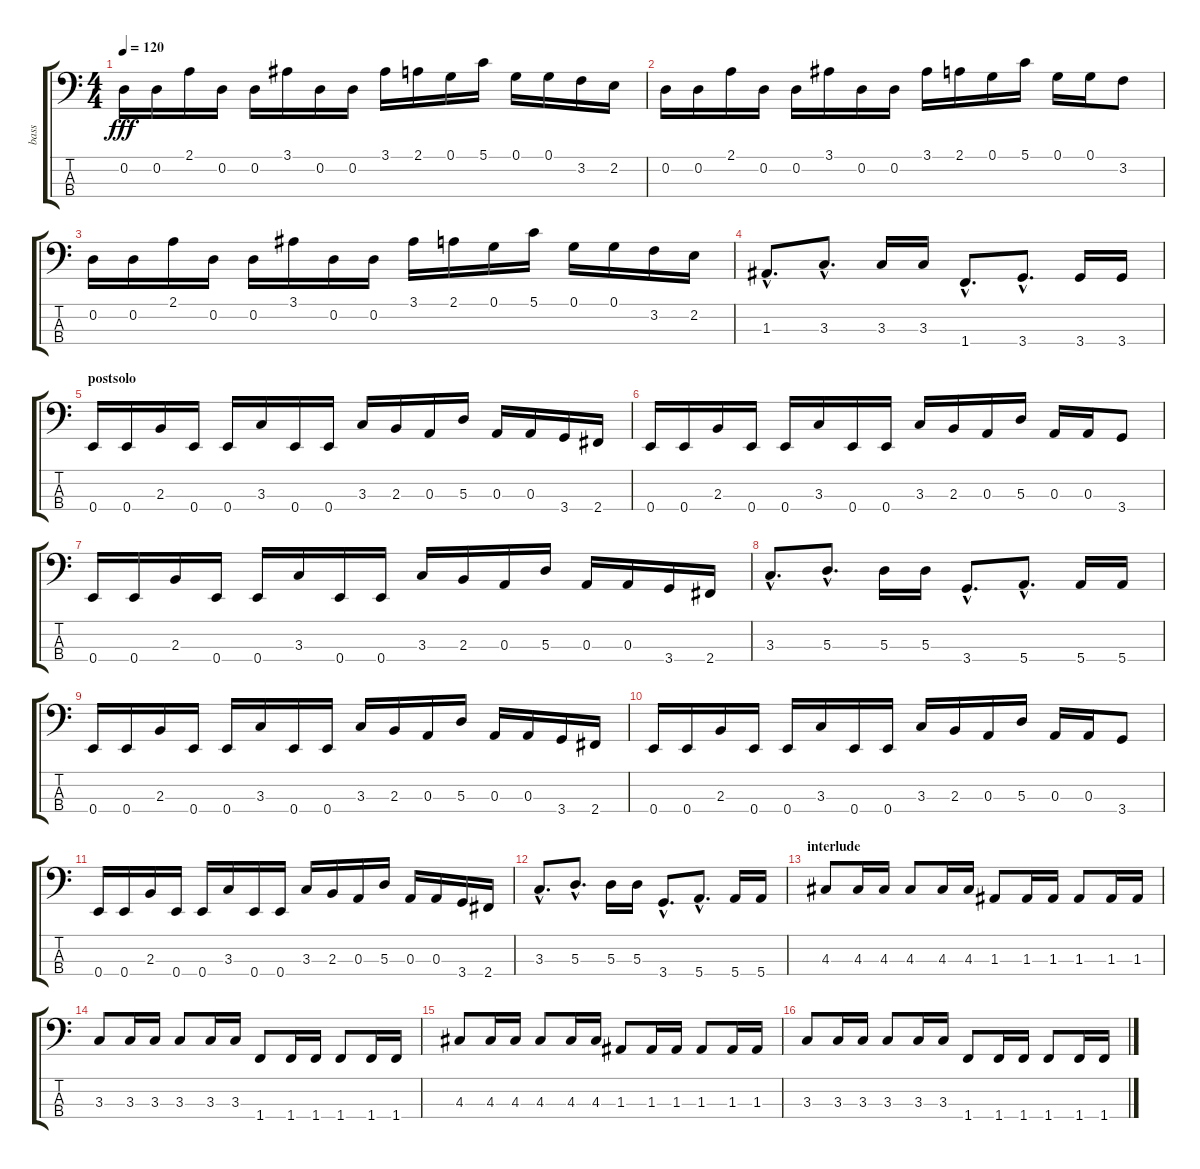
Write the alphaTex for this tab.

\track ("bass" "bass") {instrument electricbassfinger}
\staff {score tabs}
\tuning (G2 D2 A1 E1) {hide}
\ts (4 4)
\tempo 120
\clef f4
\ks c
0.2.16{dy fff} 0.2.16 2.1.16 0.2.16 0.2.16 3.1.16 0.2.16 0.2.16 3.1.16 2.1.16 0.1.16 5.1.16 0.1.16 0.1.16 3.2.16 2.2.16 |
0.2.16 0.2.16 2.1.16 0.2.16 0.2.16 3.1.16 0.2.16 0.2.16 3.1.16 2.1.16 0.1.16 5.1.16 0.1.16 0.1.16 3.2.8 |
0.2.16 0.2.16 2.1.16 0.2.16 0.2.16 3.1.16 0.2.16 0.2.16 3.1.16 2.1.16 0.1.16 5.1.16 0.1.16 0.1.16 3.2.16 2.2.16 |
1.3{hac}.8{d} 3.3{hac}.8{d} 3.3.16 3.3.16 1.4{hac}.8{d} 3.4{hac}.8{d} 3.4.16 3.4.16 |
\section ("" "postsolo")
0.4.16 0.4.16 2.3.16 0.4.16 0.4.16 3.3.16 0.4.16 0.4.16 3.3.16 2.3.16 0.3.16 5.3.16 0.3.16 0.3.16 3.4.16 2.4.16 |
0.4.16 0.4.16 2.3.16 0.4.16 0.4.16 3.3.16 0.4.16 0.4.16 3.3.16 2.3.16 0.3.16 5.3.16 0.3.16 0.3.16 3.4.8 |
0.4.16 0.4.16 2.3.16 0.4.16 0.4.16 3.3.16 0.4.16 0.4.16 3.3.16 2.3.16 0.3.16 5.3.16 0.3.16 0.3.16 3.4.16 2.4.16 |
3.3{hac}.8{d} 5.3{hac}.8{d} 5.3.16 5.3.16 3.4{hac}.8{d} 5.4{hac}.8{d} 5.4.16 5.4.16 |
0.4.16 0.4.16 2.3.16 0.4.16 0.4.16 3.3.16 0.4.16 0.4.16 3.3.16 2.3.16 0.3.16 5.3.16 0.3.16 0.3.16 3.4.16 2.4.16 |
0.4.16 0.4.16 2.3.16 0.4.16 0.4.16 3.3.16 0.4.16 0.4.16 3.3.16 2.3.16 0.3.16 5.3.16 0.3.16 0.3.16 3.4.8 |
0.4.16 0.4.16 2.3.16 0.4.16 0.4.16 3.3.16 0.4.16 0.4.16 3.3.16 2.3.16 0.3.16 5.3.16 0.3.16 0.3.16 3.4.16 2.4.16 |
3.3{hac}.8{d} 5.3{hac}.8{d} 5.3.16 5.3.16 3.4{hac}.8{d} 5.4{hac}.8{d} 5.4.16 5.4.16 |
\section ("" "interlude")
4.3.8 4.3.16 4.3.16 4.3.8 4.3.16 4.3.16 1.3.8 1.3.16 1.3.16 1.3.8 1.3.16 1.3.16 |
3.3.8 3.3.16 3.3.16 3.3.8 3.3.16 3.3.16 1.4.8 1.4.16 1.4.16 1.4.8 1.4.16 1.4.16 |
4.3.8 4.3.16 4.3.16 4.3.8 4.3.16 4.3.16 1.3.8 1.3.16 1.3.16 1.3.8 1.3.16 1.3.16 |
3.3.8 3.3.16 3.3.16 3.3.8 3.3.16 3.3.16 1.4.8 1.4.16 1.4.16 1.4.8 1.4.16 1.4.16
